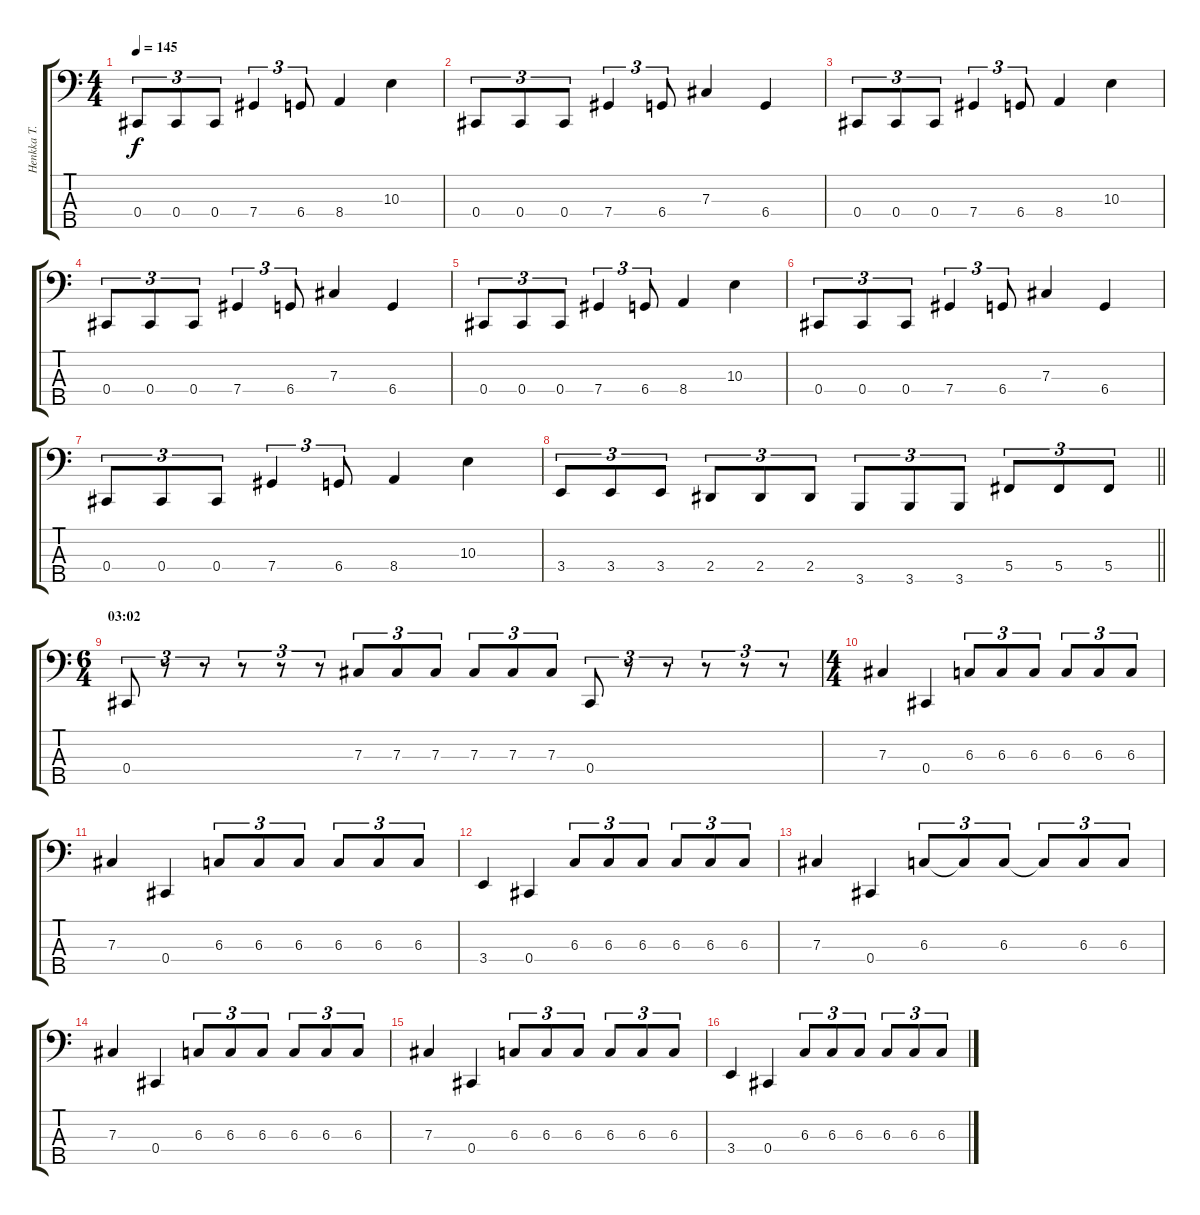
\track ("Henkka T. Blacksmith" "Henkka T. ") {instrument electricbasspick}
\staff {score tabs}
\tuning (E2 B1 Gb1 Db1 Ab0) {hide}
\ts (4 4)
\tempo 145
\clef f4
\ks c
0.4.8{tu (3 2) dy f} 0.4.8{tu (3 2)} 0.4.8{tu (3 2)} 7.4.4{tu (3 2)} 6.4.8{tu (3 2)} 8.4.4 10.3.4 |
0.4.8{tu (3 2)} 0.4.8{tu (3 2)} 0.4.8{tu (3 2)} 7.4.4{tu (3 2)} 6.4.8{tu (3 2)} 7.3.4 6.4.4 |
0.4.8{tu (3 2)} 0.4.8{tu (3 2)} 0.4.8{tu (3 2)} 7.4.4{tu (3 2)} 6.4.8{tu (3 2)} 8.4.4 10.3.4 |
0.4.8{tu (3 2)} 0.4.8{tu (3 2)} 0.4.8{tu (3 2)} 7.4.4{tu (3 2)} 6.4.8{tu (3 2)} 7.3.4 6.4.4 |
0.4.8{tu (3 2)} 0.4.8{tu (3 2)} 0.4.8{tu (3 2)} 7.4.4{tu (3 2)} 6.4.8{tu (3 2)} 8.4.4 10.3.4 |
0.4.8{tu (3 2)} 0.4.8{tu (3 2)} 0.4.8{tu (3 2)} 7.4.4{tu (3 2)} 6.4.8{tu (3 2)} 7.3.4 6.4.4 |
0.4.8{tu (3 2)} 0.4.8{tu (3 2)} 0.4.8{tu (3 2)} 7.4.4{tu (3 2)} 6.4.8{tu (3 2)} 8.4.4 10.3.4 |
\barLineRight lightlight
3.4.8{tu (3 2)} 3.4.8{tu (3 2)} 3.4.8{tu (3 2)} 2.4.8{tu (3 2)} 2.4.8{tu (3 2)} 2.4.8{tu (3 2)} 3.5.8{tu (3 2)} 3.5.8{tu (3 2)} 3.5.8{tu (3 2)} 5.4.8{tu (3 2)} 5.4.8{tu (3 2)} 5.4.8{tu (3 2)} |
\ts (6 4)
\section ("" "03:02")
0.4.8{tu (3 2)} r.8{tu (3 2)} r.8{tu (3 2)} r.8{tu (3 2)} r.8{tu (3 2)} r.8{tu (3 2)} 7.3.8{tu (3 2)} 7.3.8{tu (3 2)} 7.3.8{tu (3 2)} 7.3.8{tu (3 2)} 7.3.8{tu (3 2)} 7.3.8{tu (3 2)} 0.4.8{tu (3 2)} r.8{tu (3 2)} r.8{tu (3 2)} r.8{tu (3 2)} r.8{tu (3 2)} r.8{tu (3 2)} |
\ts (4 4)
7.3.4 0.4.4 6.3.8{tu (3 2)} 6.3.8{tu (3 2)} 6.3.8{tu (3 2)} 6.3.8{tu (3 2)} 6.3.8{tu (3 2)} 6.3.8{tu (3 2)} |
7.3.4 0.4.4 6.3.8{tu (3 2)} 6.3.8{tu (3 2)} 6.3.8{tu (3 2)} 6.3.8{tu (3 2)} 6.3.8{tu (3 2)} 6.3.8{tu (3 2)} |
3.4.4 0.4.4 6.3.8{tu (3 2)} 6.3.8{tu (3 2)} 6.3.8{tu (3 2)} 6.3.8{tu (3 2)} 6.3.8{tu (3 2)} 6.3.8{tu (3 2)} |
7.3.4 0.4.4 6.3.8{tu (3 2)} 6.3{t}.8{tu (3 2)} 6.3.8{tu (3 2)} 6.3{t}.8{tu (3 2)} 6.3.8{tu (3 2)} 6.3.8{tu (3 2)} |
7.3.4 0.4.4 6.3.8{tu (3 2)} 6.3.8{tu (3 2)} 6.3.8{tu (3 2)} 6.3.8{tu (3 2)} 6.3.8{tu (3 2)} 6.3.8{tu (3 2)} |
7.3.4 0.4.4 6.3.8{tu (3 2)} 6.3.8{tu (3 2)} 6.3.8{tu (3 2)} 6.3.8{tu (3 2)} 6.3.8{tu (3 2)} 6.3.8{tu (3 2)} |
3.4.4 0.4.4 6.3.8{tu (3 2)} 6.3.8{tu (3 2)} 6.3.8{tu (3 2)} 6.3.8{tu (3 2)} 6.3.8{tu (3 2)} 6.3.8{tu (3 2)}
